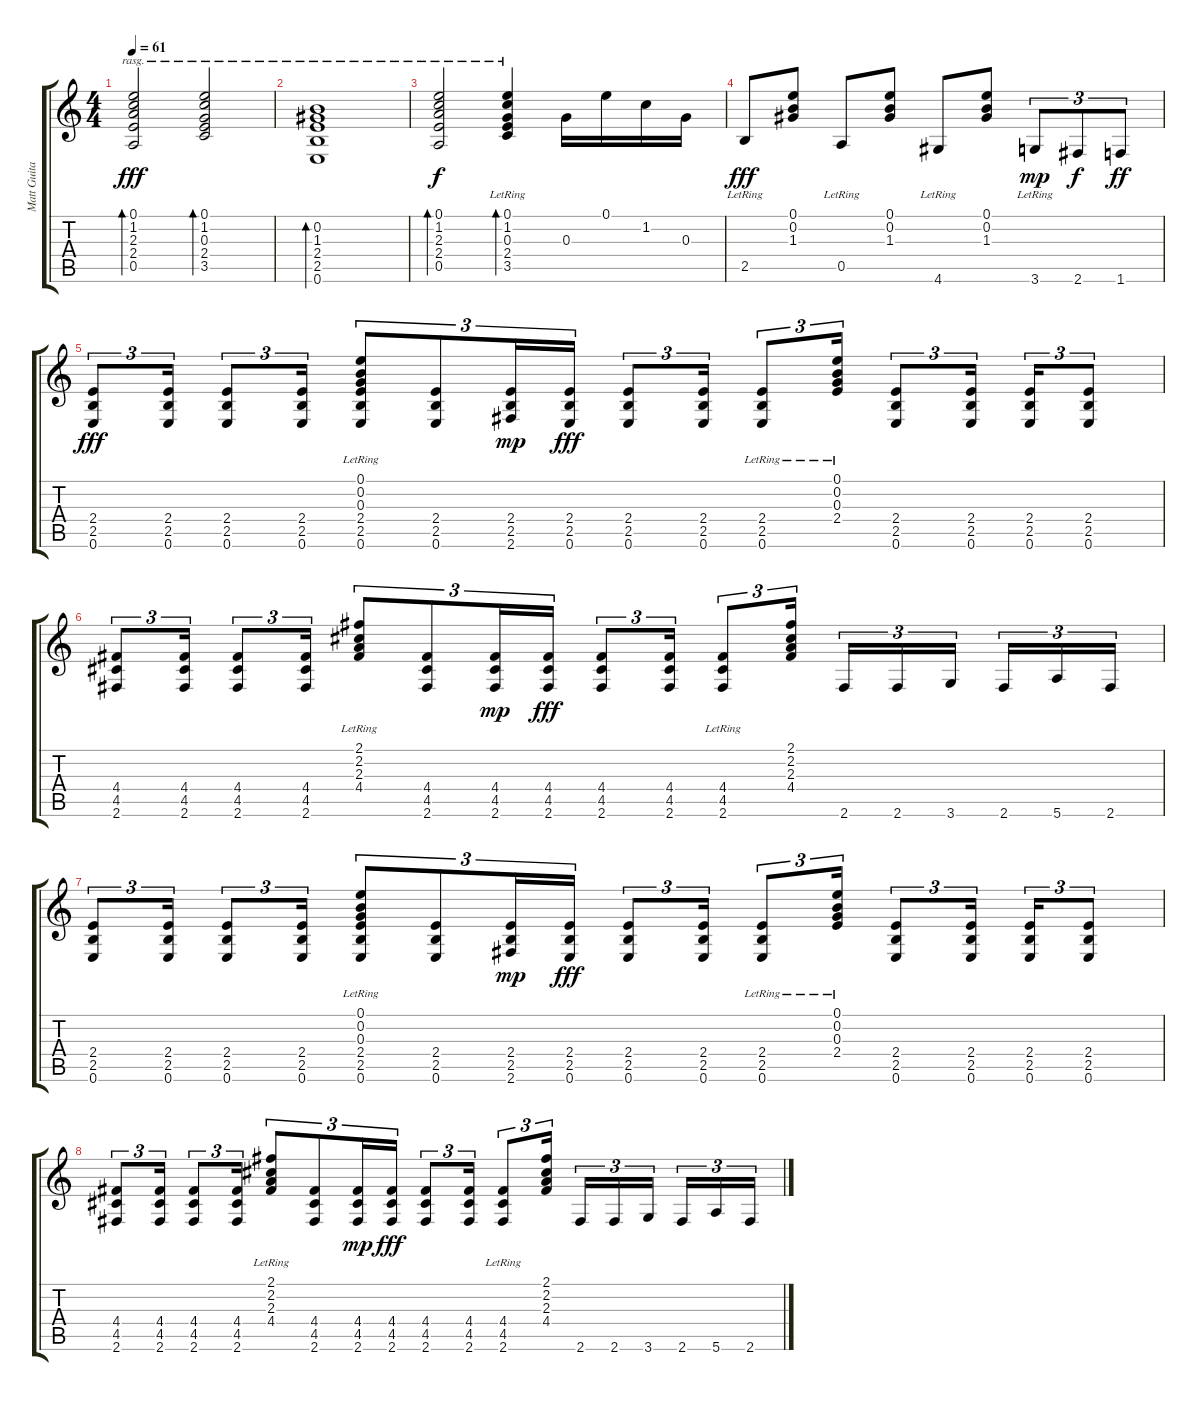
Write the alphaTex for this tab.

\track ("Matt Guitar" "Matt Guita") {instrument electricguitarjazz}
\staff {score tabs}
\tuning (E4 B3 G3 D3 A2 E2) {hide}
\ts (4 4)
\tempo 61
\clef g2
\ks c
(0.1 1.2 2.3 2.4 0.5).2{bd 240 rasg ii dy fff volume 13} (0.1 1.2 0.3 2.4 3.5).2{bd 240 rasg ii} |
(0.2 1.3 2.4 2.5 0.6).1{bd 240 rasg ii} |
(0.1 1.2 2.3 2.4 0.5).2{bd 240 rasg ii dy f} (0.1{lr} 1.2{lr} 0.3{lr} 2.4{lr} 3.5{lr}).4{bd 240 rasg ii} 0.3.16 0.1.16 1.2.16 0.3.16 |
2.5{lr}.8{dy fff} (0.1 0.2 1.3).8 0.5{lr}.8 (0.1 0.2 1.3).8 4.6{lr}.8 (0.1 0.2 1.3).8 3.6{lr}.8{tu (3 2) dy mp instrument overdrivenguitar} 2.6.8{tu (3 2) dy f} 1.6.8{tu (3 2) dy ff} |
(2.4 2.5 0.6).8{tu (3 2) dy fff} (2.4 2.5 0.6).16{tu (3 2)} (2.4 2.5 0.6).8{tu (3 2)} (2.4 2.5 0.6).16{tu (3 2)} (0.1{lr} 0.2{lr} 0.3{lr} 2.4 2.5 0.6).8{tu (3 2)} (2.4 2.5 0.6).8{tu (3 2)} (2.4 2.5 2.6).16{tu (3 2) dy mp} (2.4 2.5 0.6).16{tu (3 2) dy fff} (2.4 2.5 0.6).8{tu (3 2)} (2.4 2.5 0.6).16{tu (3 2)} (2.4 2.5{lr} 0.6{lr}).8{tu (3 2)} (0.1{lr} 0.2{lr} 0.3{lr} 2.4).16{tu (3 2)} (2.4 2.5 0.6).8{tu (3 2)} (2.4 2.5 0.6).16{tu (3 2) beam splitsecondary} (2.4 2.5 0.6).16{tu (3 2)} (2.4 2.5 0.6).8{tu (3 2)} |
(4.4 4.5 2.6).8{tu (3 2)} (4.4 4.5 2.6).16{tu (3 2)} (4.4 4.5 2.6).8{tu (3 2)} (4.4 4.5 2.6).16{tu (3 2)} (2.1{lr} 2.2{lr} 2.3{lr} 4.4).8{tu (3 2)} (4.4 4.5 2.6).8{tu (3 2)} (4.4 4.5 2.6).16{tu (3 2) dy mp} (4.4 4.5 2.6).16{tu (3 2) dy fff} (4.4 4.5 2.6).8{tu (3 2)} (4.4 4.5 2.6).16{tu (3 2)} (4.4 4.5{lr} 2.6{lr}).8{tu (3 2)} (2.1 2.2 2.3 4.4).16{tu (3 2)} 2.6.16{tu (3 2)} 2.6.16{tu (3 2)} 3.6.16{tu (3 2) beam splitsecondary} 2.6.16{tu (3 2)} 5.6.16{tu (3 2)} 2.6.16{tu (3 2)} |
(2.4 2.5 0.6).8{tu (3 2)} (2.4 2.5 0.6).16{tu (3 2)} (2.4 2.5 0.6).8{tu (3 2)} (2.4 2.5 0.6).16{tu (3 2)} (0.1{lr} 0.2{lr} 0.3{lr} 2.4 2.5 0.6).8{tu (3 2)} (2.4 2.5 0.6).8{tu (3 2)} (2.4 2.5 2.6).16{tu (3 2) dy mp} (2.4 2.5 0.6).16{tu (3 2) dy fff} (2.4 2.5 0.6).8{tu (3 2)} (2.4 2.5 0.6).16{tu (3 2)} (2.4 2.5{lr} 0.6{lr}).8{tu (3 2)} (0.1{lr} 0.2{lr} 0.3{lr} 2.4).16{tu (3 2)} (2.4 2.5 0.6).8{tu (3 2)} (2.4 2.5 0.6).16{tu (3 2) beam splitsecondary} (2.4 2.5 0.6).16{tu (3 2)} (2.4 2.5 0.6).8{tu (3 2)} |
(4.4 4.5 2.6).8{tu (3 2)} (4.4 4.5 2.6).16{tu (3 2)} (4.4 4.5 2.6).8{tu (3 2)} (4.4 4.5 2.6).16{tu (3 2)} (2.1{lr} 2.2{lr} 2.3{lr} 4.4).8{tu (3 2)} (4.4 4.5 2.6).8{tu (3 2)} (4.4 4.5 2.6).16{tu (3 2) dy mp} (4.4 4.5 2.6).16{tu (3 2) dy fff} (4.4 4.5 2.6).8{tu (3 2)} (4.4 4.5 2.6).16{tu (3 2)} (4.4 4.5{lr} 2.6{lr}).8{tu (3 2)} (2.1 2.2 2.3 4.4).16{tu (3 2)} 2.6.16{tu (3 2)} 2.6.16{tu (3 2)} 3.6.16{tu (3 2) beam splitsecondary} 2.6.16{tu (3 2)} 5.6.16{tu (3 2)} 2.6.16{tu (3 2)}
